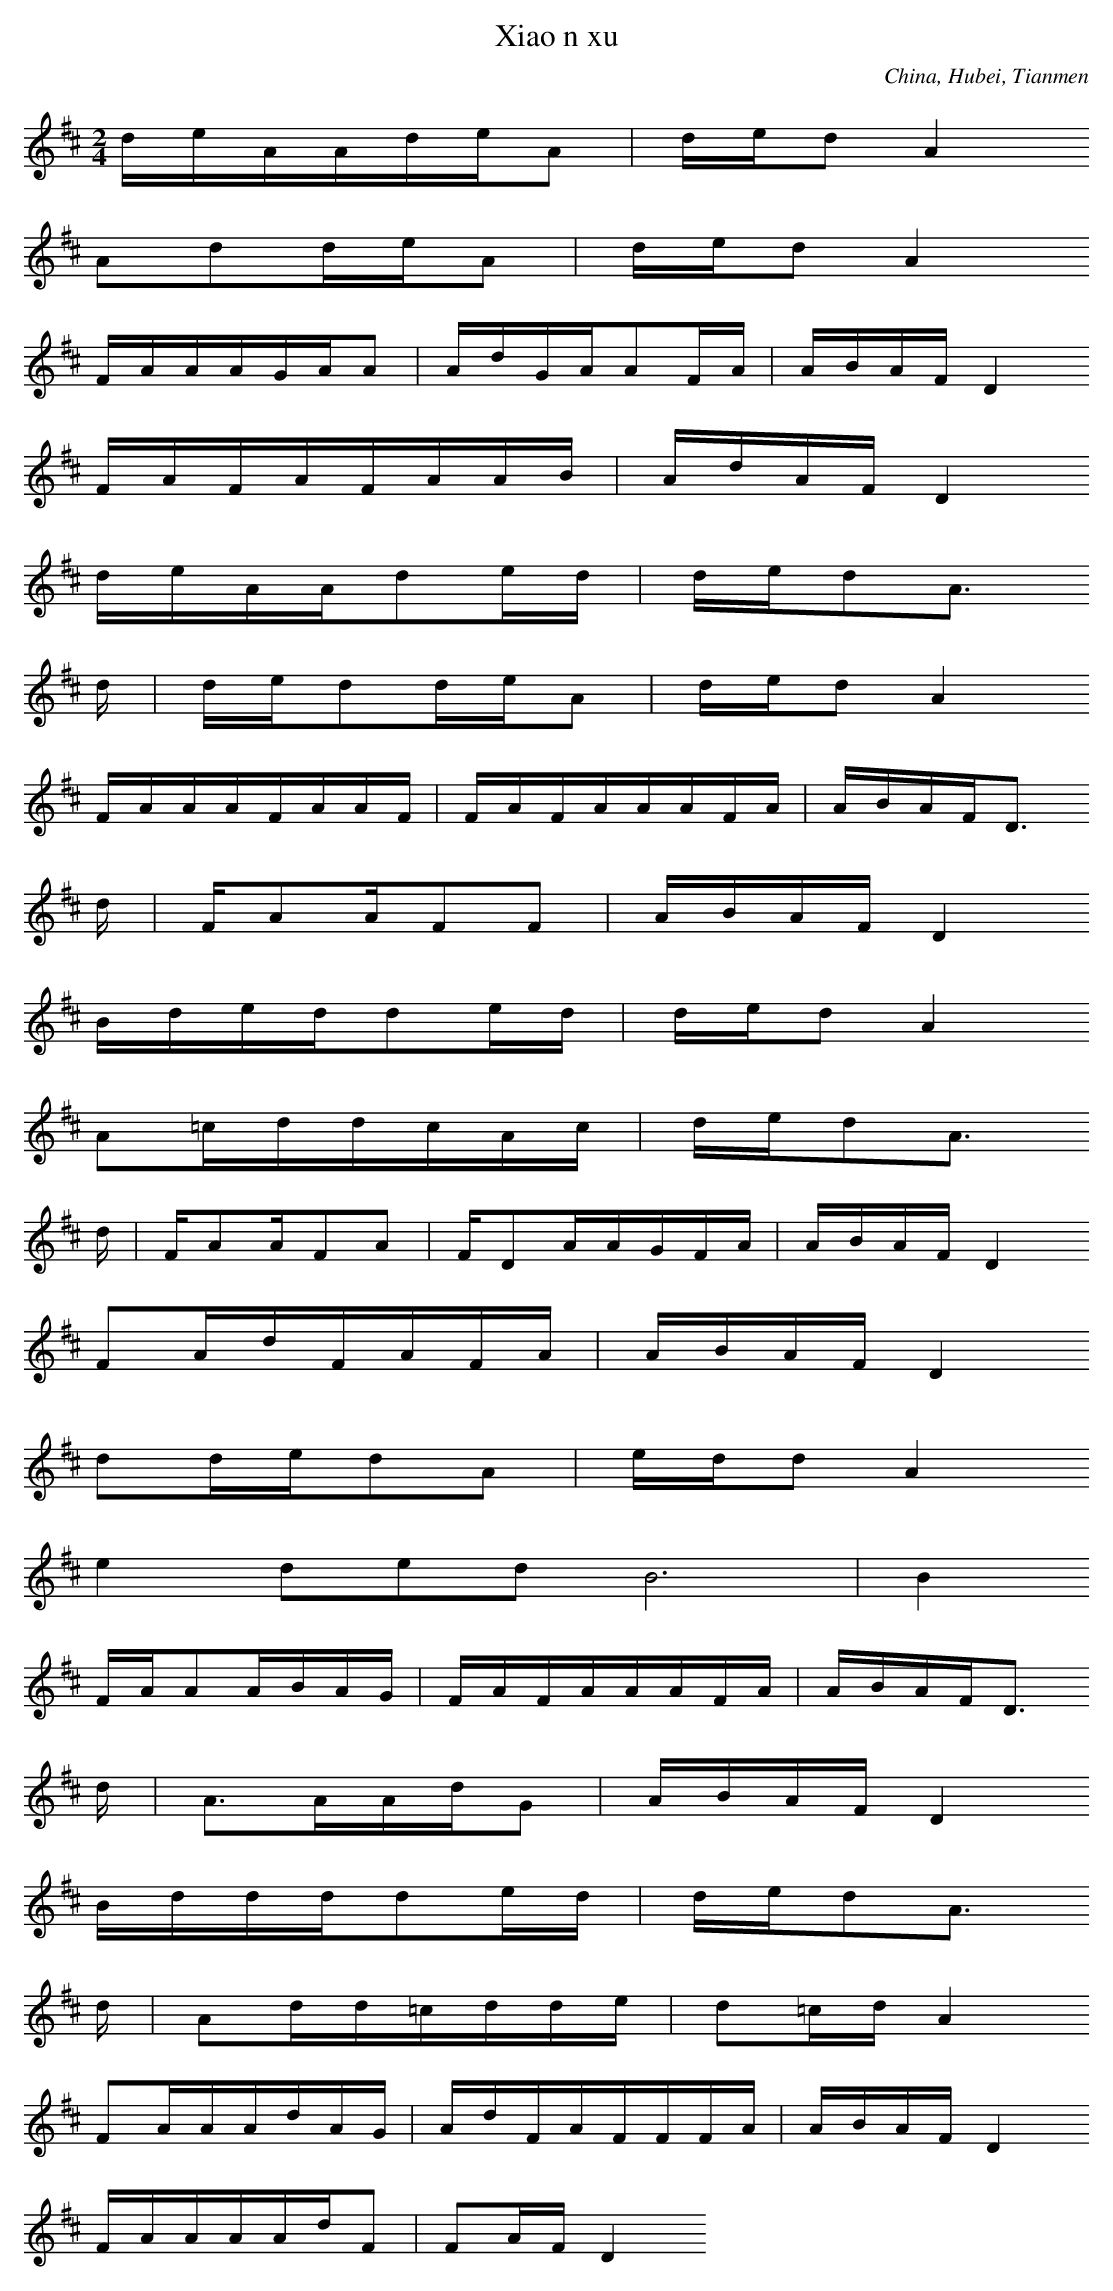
X:1
T: Xiao nxu
O: China, Hubei, Tianmen
M: 2/4
L: 1/16
K: D
deAAdeA2 | ded2A4
A2d2deA2 | ded2A4
FAAAGAA2 | AdGAA2FA | ABAFD4
FAFAFAAB | AdAFD4
deAAd2ed | ded2A3
d | ded2deA2 | ded2A4
FAAAFAAF | FAFAAAFA | ABAFD3
d | FA2AF2F2 | ABAFD4
Bdedd2ed | ded2A4
A2=cddcAc | ded2A3
d | FA2AF2A2 | FD2AAGFA | ABAFD4
F2AdFAFA | ABAFD4
d2ded2A2 | edd2A4
e4d2e2d2B12 | B4
FAA2ABAG | FAFAAAFA | ABAFD3
d | A3AAdG2 | ABAFD4
Bdddd2ed | ded2A3
d | A2dd=cdde | d2=cdA4
F2AAAdAG | AdFAFFFA | ABAFD4
FAAAAdF2 | F2AFD4
